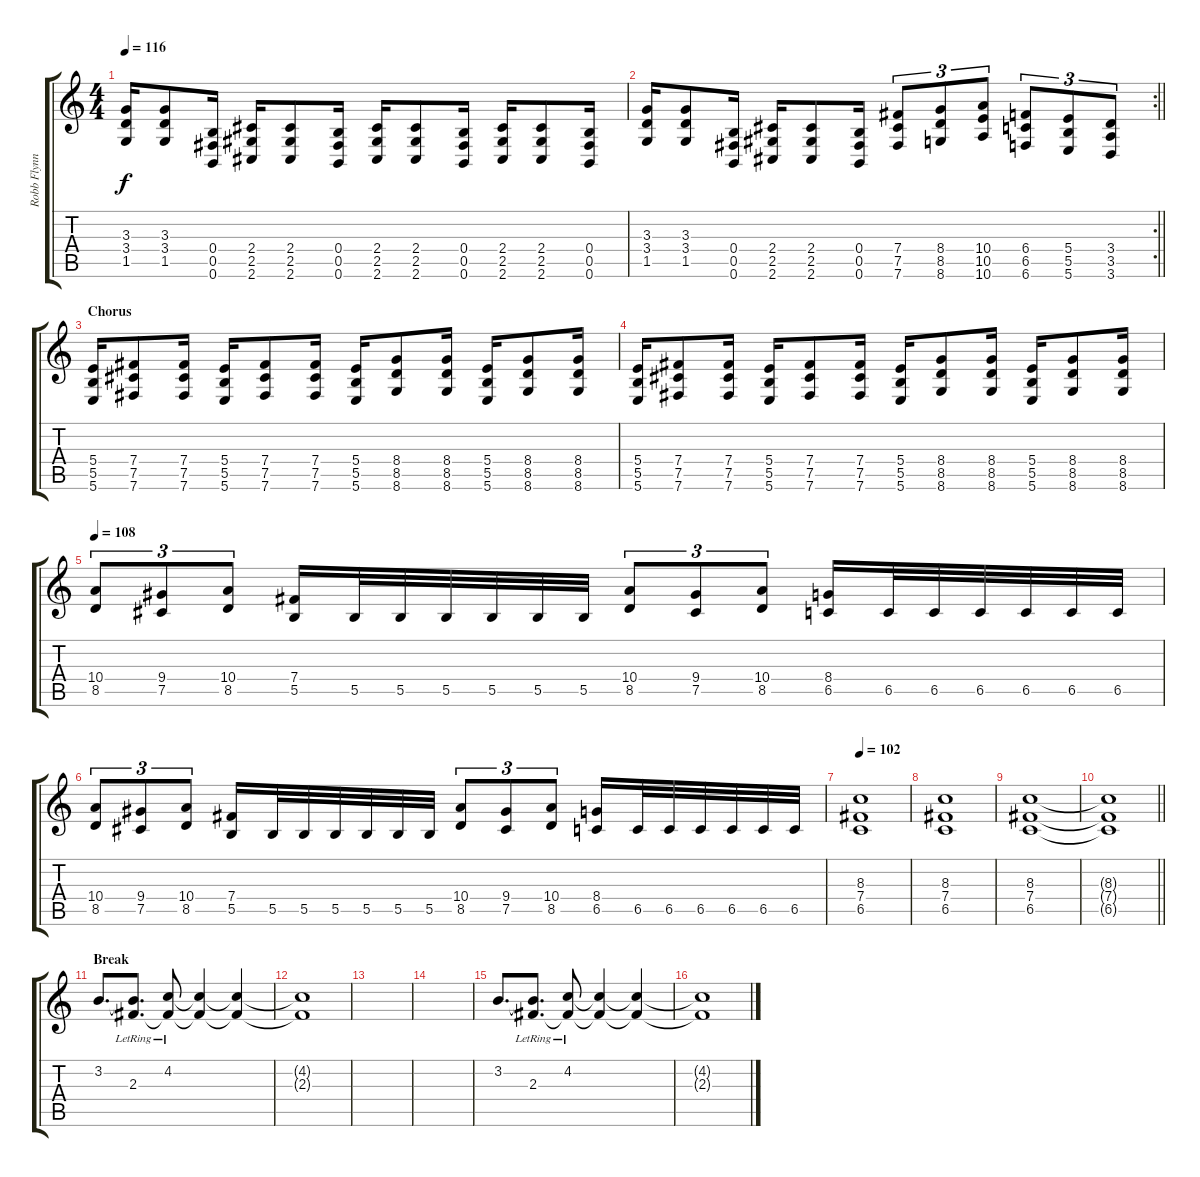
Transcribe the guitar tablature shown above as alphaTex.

\track ("Robb Flynn (Guitar)" "Robb Flynn") {instrument distortionguitar}
\staff {score tabs}
\tuning (Db4 Ab3 E3 B2 Gb2 B1) {hide}
\ts (4 4)
\tempo 116
\clef g2
\ks c
(3.3 3.4 1.5).16{dy f} (3.3 3.4 1.5).8 (0.4 0.5 0.6).16 (2.4 2.5 2.6).16 (2.4 2.5 2.6).8 (0.4 0.5 0.6).16 (2.4 2.5 2.6).16 (2.4 2.5 2.6).8 (0.4 0.5 0.6).16 (2.4 2.5 2.6).16 (2.4 2.5 2.6).8 (0.4 0.5 0.6).16 |
\rc 2
\barLineRight lightlight
(3.3 3.4 1.5).16 (3.3 3.4 1.5).8 (0.4 0.5 0.6).16 (2.4 2.5 2.6).16 (2.4 2.5 2.6).8 (0.4 0.5 0.6).16 (7.4 7.5 7.6).8{tu (3 2)} (8.4 8.5 8.6).8{tu (3 2)} (10.4 10.5 10.6).8{tu (3 2)} (6.4 6.5 6.6).8{tu (3 2)} (5.4 5.5 5.6).8{tu (3 2)} (3.4 3.5 3.6).8{tu (3 2)} |
\section ("" "Chorus")
(5.4 5.5 5.6).16 (7.4 7.5 7.6).8 (7.4 7.5 7.6).16 (5.4 5.5 5.6).16 (7.4 7.5 7.6).8 (7.4 7.5 7.6).16 (5.4 5.5 5.6).16 (8.4 8.5 8.6).8 (8.4 8.5 8.6).16 (5.4 5.5 5.6).16 (8.4 8.5 8.6).8 (8.4 8.5 8.6).16 |
(5.4 5.5 5.6).16 (7.4 7.5 7.6).8 (7.4 7.5 7.6).16 (5.4 5.5 5.6).16 (7.4 7.5 7.6).8 (7.4 7.5 7.6).16 (5.4 5.5 5.6).16 (8.4 8.5 8.6).8 (8.4 8.5 8.6).16 (5.4 5.5 5.6).16 (8.4 8.5 8.6).8 (8.4 8.5 8.6).16 |
\tempo 106
\tempo 108
(10.4 8.5).8{tu (3 2)} (9.4 7.5).8{tu (3 2)} (10.4 8.5).8{tu (3 2)} (7.4 5.5).16 5.5.32 5.5.32 5.5.32 5.5.32 5.5.32 5.5.32 (10.4 8.5).8{tu (3 2)} (9.4 7.5).8{tu (3 2)} (10.4 8.5).8{tu (3 2)} (8.4 6.5).16 6.5.32 6.5.32 6.5.32 6.5.32 6.5.32 6.5.32 |
(10.4 8.5).8{tu (3 2)} (9.4 7.5).8{tu (3 2)} (10.4 8.5).8{tu (3 2)} (7.4 5.5).16 5.5.32 5.5.32 5.5.32 5.5.32 5.5.32 5.5.32 (10.4 8.5).8{tu (3 2)} (9.4 7.5).8{tu (3 2)} (10.4 8.5).8{tu (3 2)} (8.4 6.5).16 6.5.32 6.5.32 6.5.32 6.5.32 6.5.32 6.5.32 |
\tempo 102
(8.3 7.4 6.5).1 |
(8.3 7.4 6.5).1 |
(8.3 7.4 6.5).1 |
\barLineRight lightlight
(8.3{t} 7.4{t} 6.5{t}).1 |
\section ("" "Break")
3.2.8{d} (3.2{t} 2.3{lr}).8{d} (4.2{lr} 2.3{t}).8 (4.2{t} 2.3{t}).4 (4.2{t} 2.3{t}).4 |
(4.2{t} 2.3{t}).1 |
|
|
3.2.8{d} (3.2{t} 2.3{lr}).8{d} (4.2{lr} 2.3{t}).8 (4.2{t} 2.3{t}).4 (4.2{t} 2.3{t}).4 |
(4.2{t} 2.3{t}).1
